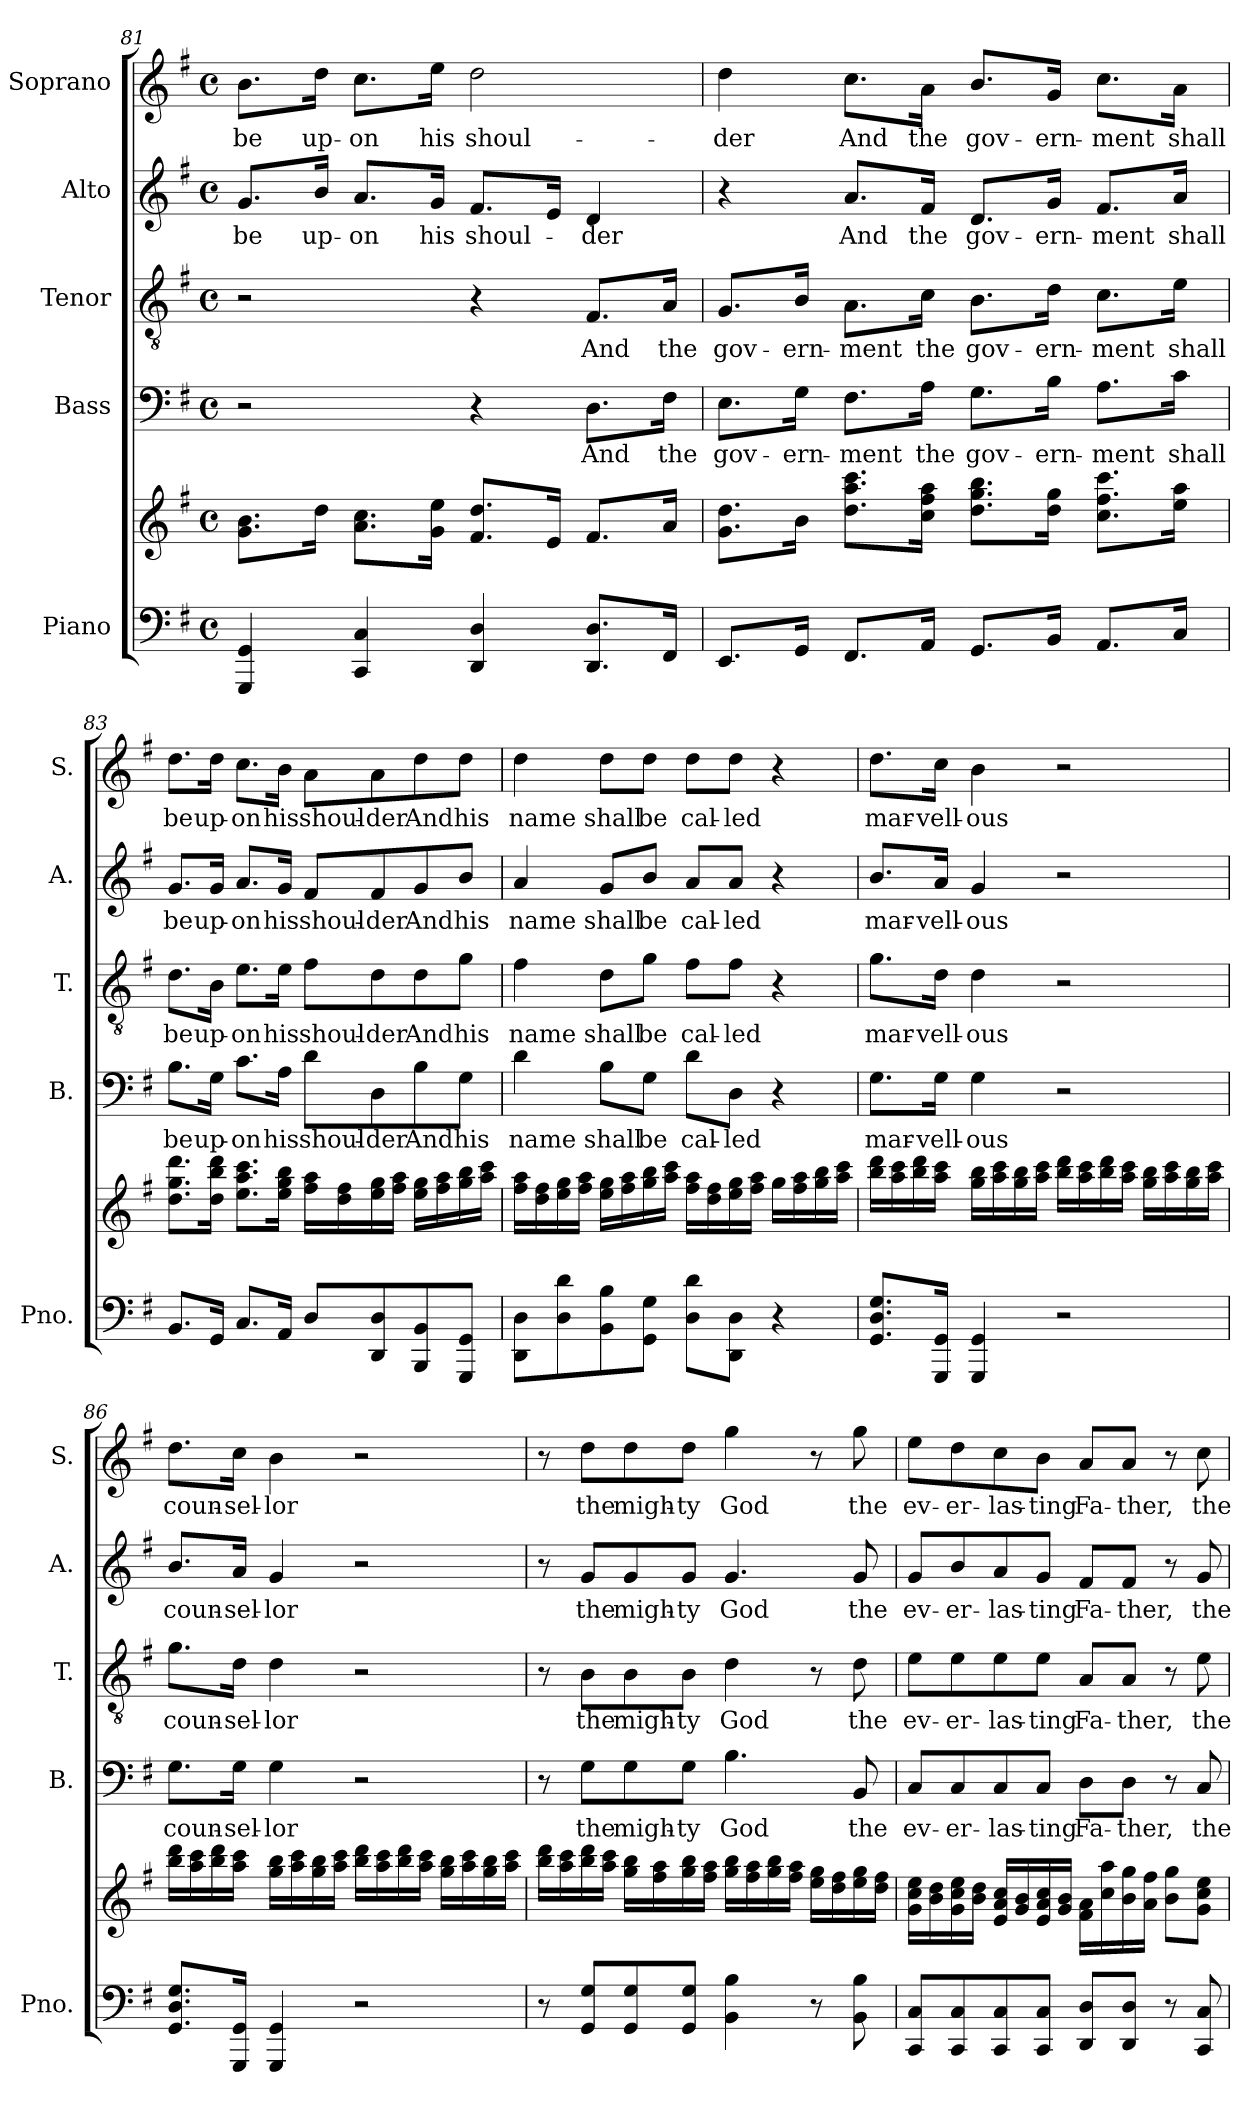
**kern	**kern	**kern	**text	**kern	**text	**kern	**text	**kern	**text
*part5	*part5	*part4	*part4	*part3	*part3	*part2	*part2	*part1	*part1
*staff6	*staff5	*staff4	*staff4	*staff3	*staff3	*staff2	*staff2	*staff1	*staff1
*I"Piano	*	*I"Bass	*	*I"Tenor	*	*I"Alto	*	*I"Soprano	*
*I'Pno.	*	*I'B.	*	*I'T.	*	*I'A.	*	*I'S.	*
*clefF4	*clefG2	*clefF4	*	*clefGv2	*	*clefG2	*	*clefG2	*
*k[f#]	*k[f#]	*k[f#]	*	*k[f#]	*	*k[f#]	*	*k[f#]	*
*G:	*G:	*G:	*	*G:	*	*G:	*	*G:	*
*M4/4	*M4/4	*M4/4	*	*M4/4	*	*M4/4	*	*M4/4	*
*met(c)	*met(c)	*met(c)	*	*met(c)	*	*met(c)	*	*met(c)	*
=81	=81	=81	=81	=81	=81	=81	=81	=81	=81
4GGG/ 4GG/	8.g\ 8.b\L	2r	.	2r	.	8.g/L	be	8.b\L	be
.	16dd\Jk	.	.	.	.	16b/Jk	up-	16dd\Jk	up-
4CC/ 4C/	8.a\ 8.cc\L	.	.	.	.	8.a/L	-on	8.cc\L	-on
.	16g\ 16ee\Jk	.	.	.	.	16g/Jk	his	16ee\Jk	his
4DD/ 4D/	8.f#/ 8.dd/L	4r	.	4r	.	8.f#/L	shoul-	2dd\	shoul-
.	16e/Jk	.	.	.	.	16e/Jk	.	.	.
8.DD/ 8.D/L	8.f#/L	8.D\L	And	8.F#/L	And	4d/	-der	.	.
16FF#/Jk	16a/Jk	16F#\Jk	the	16A/Jk	the	.	.	.	.
=82	=82	=82	=82	=82	=82	=82	=82	=82	=82
8.EE/L	8.g\ 8.dd\L	8.E\L	gov-	8.G/L	gov-	4r	.	4dd\	-der
16GG/Jk	16b\Jk	16G\Jk	-ern-	16B/Jk	-ern-	.	.	.	.
8.FF#/L	8.dd\ 8.aa\ 8.ccc\L	8.F#\L	-ment	8.A\L	-ment	8.a/L	And	8.cc\L	And
16AA/Jk	16cc\ 16ff#\ 16aa\Jk	16A\Jk	the	16c\Jk	the	16f#/Jk	the	16a\Jk	the
8.GG/L	8.dd\ 8.gg\ 8.bb\L	8.G\L	gov-	8.B\L	gov-	8.d/L	gov-	8.b/L	gov-
16BB/Jk	16dd\ 16gg\Jk	16B\Jk	-ern-	16d\Jk	-ern-	16g/Jk	-ern-	16g/Jk	-ern-
8.AA/L	8.cc\ 8.ff#\ 8.ccc\L	8.A\L	-ment	8.c\L	-ment	8.f#/L	-ment	8.cc\L	-ment
16C/Jk	16ee\ 16aa\Jk	16c\Jk	shall	16e\Jk	shall	16a/Jk	shall	16a\Jk	shall
!!LO:PB:g=z
=83	=83	=83	=83	=83	=83	=83	=83	=83	=83
8.BB/L	8.dd\ 8.gg\ 8.ddd\L	8.B\L	be	8.d\L	be	8.g/L	be	8.dd\L	be
16GG/Jk	16dd\ 16bb\ 16ddd\Jk	16G\Jk	up-	16B\Jk	up-	16g/Jk	up-	16dd\Jk	up-
8.C/L	8.ee\ 8.aa\ 8.ccc\L	8.c\L	-on	8.e\L	-on	8.a/L	-on	8.cc\L	-on
16AA/Jk	16ee\ 16gg\ 16bb\Jk	16A\Jk	his	16e\Jk	his	16g/Jk	his	16b\Jk	his
8D/L	16ff#\ 16aa\LL	8d\L	shoul-	8f#\L	shoul-	8f#/L	shoul-	8a\L	shoul-
.	16dd\ 16ff#\	.	.	.	.	.	.	.	.
8DD/ 8D/	16ee\ 16gg\	8D\	-der	8d\	-der	8f#/	-der	8a\	-der
.	16ff#\ 16aa\JJ	.	.	.	.	.	.	.	.
8BBB/ 8BB/	16ee\ 16gg\LL	8B\	And	8d\	And	8g/	And	8dd\	And
.	16ff#\ 16aa\	.	.	.	.	.	.	.	.
8GGG/ 8GG/J	16gg\ 16bb\	8G\J	his	8g\J	his	8b/J	his	8dd\J	his
.	16aa\ 16ccc\JJ	.	.	.	.	.	.	.	.
=84	=84	=84	=84	=84	=84	=84	=84	=84	=84
8DD\ 8D\L	16ff#\ 16aa\LL	4d\	name	4f#\	name	4a/	name	4dd\	name
.	16dd\ 16ff#\	.	.	.	.	.	.	.	.
8D\ 8d\	16ee\ 16gg\	.	.	.	.	.	.	.	.
.	16ff#\ 16aa\JJ	.	.	.	.	.	.	.	.
8BB\ 8B\	16ee\ 16gg\LL	8B\L	shall	8d\L	shall	8g/L	shall	8dd\L	shall
.	16ff#\ 16aa\	.	.	.	.	.	.	.	.
8GG\ 8G\J	16gg\ 16bb\	8G\J	be	8g\J	be	8b/J	be	8dd\J	be
.	16aa\ 16ccc\JJ	.	.	.	.	.	.	.	.
8D\ 8d\L	16ff#\ 16aa\LL	8d\L	cal-	8f#\L	cal-	8a/L	cal-	8dd\L	cal-
.	16dd\ 16ff#\	.	.	.	.	.	.	.	.
8DD\ 8D\J	16ee\ 16gg\	8D\J	-led	8f#\J	-led	8a/J	-led	8dd\J	-led
.	16ff#\ 16aa\JJ	.	.	.	.	.	.	.	.
4r	16gg\LL	4r	.	4r	.	4r	.	4r	.
.	16ff#\ 16aa\	.	.	.	.	.	.	.	.
.	16gg\ 16bb\	.	.	.	.	.	.	.	.
.	16aa\ 16ccc\JJ	.	.	.	.	.	.	.	.
=85	=85	=85	=85	=85	=85	=85	=85	=85	=85
8.GG/ 8.D/ 8.G/L	16bb\ 16ddd\LL	8.G\L	mar-	8.g\L	mar-	8.b/L	mar-	8.dd\L	mar-
.	16aa\ 16ccc\	.	.	.	.	.	.	.	.
.	16bb\ 16ddd\	.	.	.	.	.	.	.	.
16GGG/ 16GG/Jk	16aa\ 16ccc\JJ	16G\Jk	-vell-	16d\Jk	-vell-	16a/Jk	-vell-	16cc\Jk	-vell-
4GGG/ 4GG/	16gg\ 16bb\LL	4G\	-ous	4d\	-ous	4g/	-ous	4b\	-ous
.	16aa\ 16ccc\	.	.	.	.	.	.	.	.
.	16gg\ 16bb\	.	.	.	.	.	.	.	.
.	16aa\ 16ccc\JJ	.	.	.	.	.	.	.	.
2r	16bb\ 16ddd\LL	2r	.	2r	.	2r	.	2r	.
.	16aa\ 16ccc\	.	.	.	.	.	.	.	.
.	16bb\ 16ddd\	.	.	.	.	.	.	.	.
.	16aa\ 16ccc\JJ	.	.	.	.	.	.	.	.
.	16gg\ 16bb\LL	.	.	.	.	.	.	.	.
.	16aa\ 16ccc\	.	.	.	.	.	.	.	.
.	16gg\ 16bb\	.	.	.	.	.	.	.	.
.	16aa\ 16ccc\JJ	.	.	.	.	.	.	.	.
!!LO:LB:g=z
=86	=86	=86	=86	=86	=86	=86	=86	=86	=86
8.GG/ 8.D/ 8.G/L	16bb\ 16ddd\LL	8.G\L	coun-	8.g\L	coun-	8.b/L	coun-	8.dd\L	coun-
.	16aa\ 16ccc\	.	.	.	.	.	.	.	.
.	16bb\ 16ddd\	.	.	.	.	.	.	.	.
16GGG/ 16GG/Jk	16aa\ 16ccc\JJ	16G\Jk	-sel-	16d\Jk	-sel-	16a/Jk	-sel-	16cc\Jk	-sel-
4GGG/ 4GG/	16gg\ 16bb\LL	4G\	-lor	4d\	-lor	4g/	-lor	4b\	-lor
.	16aa\ 16ccc\	.	.	.	.	.	.	.	.
.	16gg\ 16bb\	.	.	.	.	.	.	.	.
.	16aa\ 16ccc\JJ	.	.	.	.	.	.	.	.
2r	16bb\ 16ddd\LL	2r	.	2r	.	2r	.	2r	.
.	16aa\ 16ccc\	.	.	.	.	.	.	.	.
.	16bb\ 16ddd\	.	.	.	.	.	.	.	.
.	16aa\ 16ccc\JJ	.	.	.	.	.	.	.	.
.	16gg\ 16bb\LL	.	.	.	.	.	.	.	.
.	16aa\ 16ccc\	.	.	.	.	.	.	.	.
.	16gg\ 16bb\	.	.	.	.	.	.	.	.
.	16aa\ 16ccc\JJ	.	.	.	.	.	.	.	.
=87	=87	=87	=87	=87	=87	=87	=87	=87	=87
8r	16bb\ 16ddd\LL	8r	.	8r	.	8r	.	8r	.
.	16aa\ 16ccc\	.	.	.	.	.	.	.	.
8GG/ 8G/L	16bb\ 16ddd\	8G\L	the	8B\L	the	8g/L	the	8dd\L	the
.	16aa\ 16ccc\JJ	.	.	.	.	.	.	.	.
8GG/ 8G/	16gg\ 16bb\LL	8G\	migh-	8B\	migh-	8g/	migh-	8dd\	migh-
.	16ff#\ 16aa\	.	.	.	.	.	.	.	.
8GG/ 8G/J	16gg\ 16bb\	8G\J	-ty	8B\J	-ty	8g/J	-ty	8dd\J	-ty
.	16ff#\ 16aa\JJ	.	.	.	.	.	.	.	.
4BB\ 4B\	16gg\ 16bb\LL	4.B\	God	4d\	God	4.g/	God	4gg\	God
.	16ff#\ 16aa\	.	.	.	.	.	.	.	.
.	16gg\ 16bb\	.	.	.	.	.	.	.	.
.	16ff#\ 16aa\JJ	.	.	.	.	.	.	.	.
8r	16ee\ 16gg\LL	.	.	8r	.	.	.	8r	.
.	16dd\ 16ff#\	.	.	.	.	.	.	.	.
8BB\ 8B\	16ee\ 16gg\	8BB/	the	8d\	the	8g/	the	8gg\	the
.	16dd\ 16ff#\JJ	.	.	.	.	.	.	.	.
=88	=88	=88	=88	=88	=88	=88	=88	=88	=88
8CC/ 8C/L	16g\ 16cc\ 16ee\LL	8C/L	ev-	8e\L	ev-	8g/L	ev-	8ee\L	ev-
.	16b\ 16dd\	.	.	.	.	.	.	.	.
8CC/ 8C/	16g\ 16cc\ 16ee\	8C/	-er-	8e\	-er-	8b/	-er-	8dd\	-er-
.	16b\ 16dd\JJ	.	.	.	.	.	.	.	.
8CC/ 8C/	16e/ 16a/ 16cc/LL	8C/	-las-	8e\	-las-	8a/	-las-	8cc\	-las-
.	16g/ 16b/	.	.	.	.	.	.	.	.
8CC/ 8C/J	16e/ 16a/ 16cc/	8C/J	-ting	8e\J	-ting	8g/J	-ting	8b\J	-ting
.	16g/ 16b/JJ	.	.	.	.	.	.	.	.
8DD/ 8D/L	16f#\ 16a\LL	8D\L	Fa-	8A/L	Fa-	8f#/L	Fa-	8a/L	Fa-
.	16cc\ 16aa\	.	.	.	.	.	.	.	.
8DD/ 8D/J	16b\ 16gg\	8D\J	-ther,	8A/J	-ther,	8f#/J	-ther,	8a/J	-ther,
.	16a\ 16ff#\JJ	.	.	.	.	.	.	.	.
8r	8b\ 8gg\L	8r	.	8r	.	8r	.	8r	.
8CC/ 8C/	8g\ 8cc\ 8ee\J	8C/	the	8e\	the	8g/	the	8cc\	the
=	=	=	=	=	=	=	=	=	=
*-	*-	*-	*-	*-	*-	*-	*-	*-	*-
